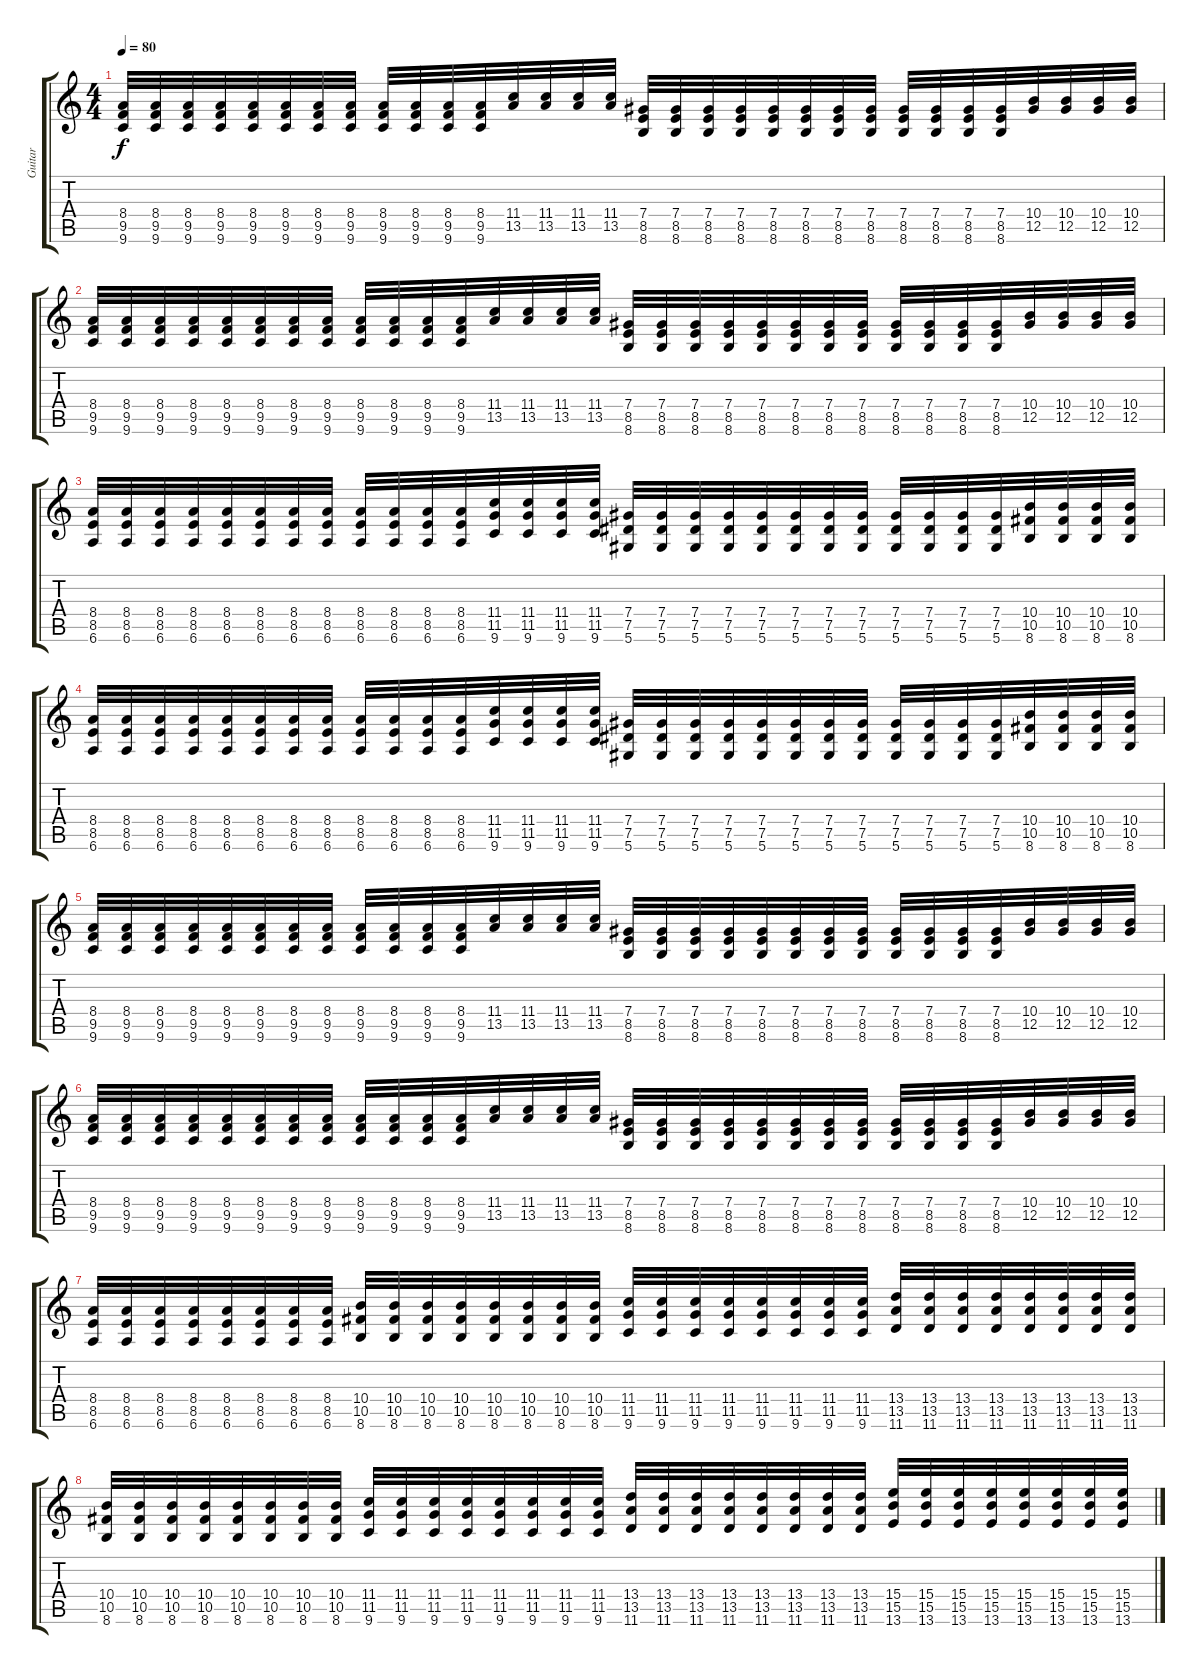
\track ("Guitar" "Guitar") {instrument distortionguitar}
\staff {score tabs}
\tuning (Eb4 Bb3 Gb3 Db3 Ab2 Eb2) {hide}
\ts (4 4)
\tempo 80
\clef g2
\ks c
(8.4 9.5 9.6).32{dy f} (8.4 9.5 9.6).32 (8.4 9.5 9.6).32 (8.4 9.5 9.6).32 (8.4 9.5 9.6).32 (8.4 9.5 9.6).32 (8.4 9.5 9.6).32 (8.4 9.5 9.6).32 (8.4 9.5 9.6).32 (8.4 9.5 9.6).32 (8.4 9.5 9.6).32 (8.4 9.5 9.6).32 (11.4 13.5).32 (11.4 13.5).32 (11.4 13.5).32 (11.4 13.5).32 (7.4 8.5 8.6).32 (7.4 8.5 8.6).32 (7.4 8.5 8.6).32 (7.4 8.5 8.6).32 (7.4 8.5 8.6).32 (7.4 8.5 8.6).32 (7.4 8.5 8.6).32 (7.4 8.5 8.6).32 (7.4 8.5 8.6).32 (7.4 8.5 8.6).32 (7.4 8.5 8.6).32 (7.4 8.5 8.6).32 (10.4 12.5).32 (10.4 12.5).32 (10.4 12.5).32 (10.4 12.5).32 |
(8.4 9.5 9.6).32 (8.4 9.5 9.6).32 (8.4 9.5 9.6).32 (8.4 9.5 9.6).32 (8.4 9.5 9.6).32 (8.4 9.5 9.6).32 (8.4 9.5 9.6).32 (8.4 9.5 9.6).32 (8.4 9.5 9.6).32 (8.4 9.5 9.6).32 (8.4 9.5 9.6).32 (8.4 9.5 9.6).32 (11.4 13.5).32 (11.4 13.5).32 (11.4 13.5).32 (11.4 13.5).32 (7.4 8.5 8.6).32 (7.4 8.5 8.6).32 (7.4 8.5 8.6).32 (7.4 8.5 8.6).32 (7.4 8.5 8.6).32 (7.4 8.5 8.6).32 (7.4 8.5 8.6).32 (7.4 8.5 8.6).32 (7.4 8.5 8.6).32 (7.4 8.5 8.6).32 (7.4 8.5 8.6).32 (7.4 8.5 8.6).32 (10.4 12.5).32 (10.4 12.5).32 (10.4 12.5).32 (10.4 12.5).32 |
(8.4 8.5 6.6).32 (8.4 8.5 6.6).32 (8.4 8.5 6.6).32 (8.4 8.5 6.6).32 (8.4 8.5 6.6).32 (8.4 8.5 6.6).32 (8.4 8.5 6.6).32 (8.4 8.5 6.6).32 (8.4 8.5 6.6).32 (8.4 8.5 6.6).32 (8.4 8.5 6.6).32 (8.4 8.5 6.6).32 (11.4 11.5 9.6).32 (11.4 11.5 9.6).32 (11.4 11.5 9.6).32 (11.4 11.5 9.6).32 (7.4 7.5 5.6).32 (7.4 7.5 5.6).32 (7.4 7.5 5.6).32 (7.4 7.5 5.6).32 (7.4 7.5 5.6).32 (7.4 7.5 5.6).32 (7.4 7.5 5.6).32 (7.4 7.5 5.6).32 (7.4 7.5 5.6).32 (7.4 7.5 5.6).32 (7.4 7.5 5.6).32 (7.4 7.5 5.6).32 (10.4 10.5 8.6).32 (10.4 10.5 8.6).32 (10.4 10.5 8.6).32 (10.4 10.5 8.6).32 |
(8.4 8.5 6.6).32 (8.4 8.5 6.6).32 (8.4 8.5 6.6).32 (8.4 8.5 6.6).32 (8.4 8.5 6.6).32 (8.4 8.5 6.6).32 (8.4 8.5 6.6).32 (8.4 8.5 6.6).32 (8.4 8.5 6.6).32 (8.4 8.5 6.6).32 (8.4 8.5 6.6).32 (8.4 8.5 6.6).32 (11.4 11.5 9.6).32 (11.4 11.5 9.6).32 (11.4 11.5 9.6).32 (11.4 11.5 9.6).32 (7.4 7.5 5.6).32 (7.4 7.5 5.6).32 (7.4 7.5 5.6).32 (7.4 7.5 5.6).32 (7.4 7.5 5.6).32 (7.4 7.5 5.6).32 (7.4 7.5 5.6).32 (7.4 7.5 5.6).32 (7.4 7.5 5.6).32 (7.4 7.5 5.6).32 (7.4 7.5 5.6).32 (7.4 7.5 5.6).32 (10.4 10.5 8.6).32 (10.4 10.5 8.6).32 (10.4 10.5 8.6).32 (10.4 10.5 8.6).32 |
(8.4 9.5 9.6).32 (8.4 9.5 9.6).32 (8.4 9.5 9.6).32 (8.4 9.5 9.6).32 (8.4 9.5 9.6).32 (8.4 9.5 9.6).32 (8.4 9.5 9.6).32 (8.4 9.5 9.6).32 (8.4 9.5 9.6).32 (8.4 9.5 9.6).32 (8.4 9.5 9.6).32 (8.4 9.5 9.6).32 (11.4 13.5).32 (11.4 13.5).32 (11.4 13.5).32 (11.4 13.5).32 (7.4 8.5 8.6).32 (7.4 8.5 8.6).32 (7.4 8.5 8.6).32 (7.4 8.5 8.6).32 (7.4 8.5 8.6).32 (7.4 8.5 8.6).32 (7.4 8.5 8.6).32 (7.4 8.5 8.6).32 (7.4 8.5 8.6).32 (7.4 8.5 8.6).32 (7.4 8.5 8.6).32 (7.4 8.5 8.6).32 (10.4 12.5).32 (10.4 12.5).32 (10.4 12.5).32 (10.4 12.5).32 |
(8.4 9.5 9.6).32 (8.4 9.5 9.6).32 (8.4 9.5 9.6).32 (8.4 9.5 9.6).32 (8.4 9.5 9.6).32 (8.4 9.5 9.6).32 (8.4 9.5 9.6).32 (8.4 9.5 9.6).32 (8.4 9.5 9.6).32 (8.4 9.5 9.6).32 (8.4 9.5 9.6).32 (8.4 9.5 9.6).32 (11.4 13.5).32 (11.4 13.5).32 (11.4 13.5).32 (11.4 13.5).32 (7.4 8.5 8.6).32 (7.4 8.5 8.6).32 (7.4 8.5 8.6).32 (7.4 8.5 8.6).32 (7.4 8.5 8.6).32 (7.4 8.5 8.6).32 (7.4 8.5 8.6).32 (7.4 8.5 8.6).32 (7.4 8.5 8.6).32 (7.4 8.5 8.6).32 (7.4 8.5 8.6).32 (7.4 8.5 8.6).32 (10.4 12.5).32 (10.4 12.5).32 (10.4 12.5).32 (10.4 12.5).32 |
(8.4 8.5 6.6).32 (8.4 8.5 6.6).32 (8.4 8.5 6.6).32 (8.4 8.5 6.6).32 (8.4 8.5 6.6).32 (8.4 8.5 6.6).32 (8.4 8.5 6.6).32 (8.4 8.5 6.6).32 (10.4 10.5 8.6).32 (10.4 10.5 8.6).32 (10.4 10.5 8.6).32 (10.4 10.5 8.6).32 (10.4 10.5 8.6).32 (10.4 10.5 8.6).32 (10.4 10.5 8.6).32 (10.4 10.5 8.6).32 (11.4 11.5 9.6).32 (11.4 11.5 9.6).32 (11.4 11.5 9.6).32 (11.4 11.5 9.6).32 (11.4 11.5 9.6).32 (11.4 11.5 9.6).32 (11.4 11.5 9.6).32 (11.4 11.5 9.6).32 (13.4 13.5 11.6).32 (13.4 13.5 11.6).32 (13.4 13.5 11.6).32 (13.4 13.5 11.6).32 (13.4 13.5 11.6).32 (13.4 13.5 11.6).32 (13.4 13.5 11.6).32 (13.4 13.5 11.6).32 |
(10.4 10.5 8.6).32 (10.4 10.5 8.6).32 (10.4 10.5 8.6).32 (10.4 10.5 8.6).32 (10.4 10.5 8.6).32 (10.4 10.5 8.6).32 (10.4 10.5 8.6).32 (10.4 10.5 8.6).32 (11.4 11.5 9.6).32 (11.4 11.5 9.6).32 (11.4 11.5 9.6).32 (11.4 11.5 9.6).32 (11.4 11.5 9.6).32 (11.4 11.5 9.6).32 (11.4 11.5 9.6).32 (11.4 11.5 9.6).32 (13.4 13.5 11.6).32 (13.4 13.5 11.6).32 (13.4 13.5 11.6).32 (13.4 13.5 11.6).32 (13.4 13.5 11.6).32 (13.4 13.5 11.6).32 (13.4 13.5 11.6).32 (13.4 13.5 11.6).32 (15.4 15.5 13.6).32 (15.4 15.5 13.6).32 (15.4 15.5 13.6).32 (15.4 15.5 13.6).32 (15.4 15.5 13.6).32 (15.4 15.5 13.6).32 (15.4 15.5 13.6).32 (15.4 15.5 13.6).32
